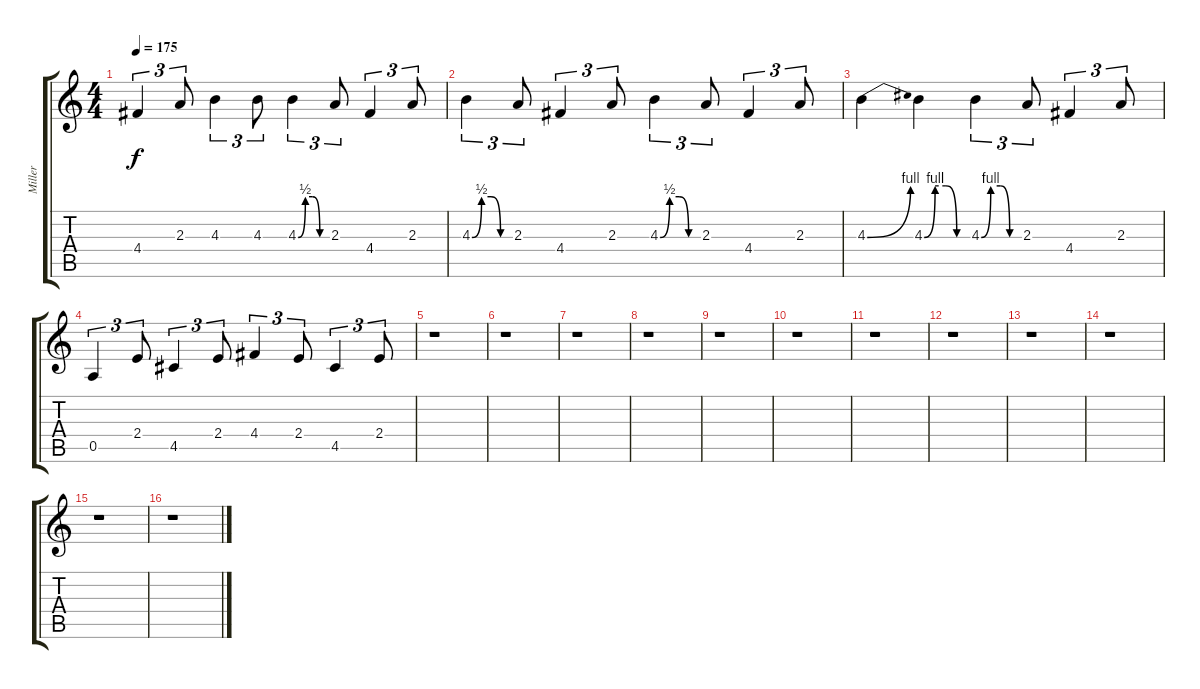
\track ("Miller" "Miller") {instrument overdrivenguitar}
\staff {score tabs}
\tuning (E4 B3 G3 D3 A2 E2) {hide}
\ts (4 4)
\tempo 175
\clef g2
\ks c
4.4.4{tu (3 2) dy f} 2.3.8{tu (3 2)} 4.3.4{tu (3 2)} 4.3.8{tu (3 2)} 4.3{be (custom 0 0 15 2 30 2 45 0 60 0)}.4{tu (3 2)} 2.3.8{tu (3 2)} 4.4.4{tu (3 2)} 2.3.8{tu (3 2)} |
4.3{be (custom 0 0 15 2 30 2 45 0 60 0)}.4{tu (3 2)} 2.3.8{tu (3 2)} 4.4.4{tu (3 2)} 2.3.8{tu (3 2)} 4.3{be (custom 0 0 15 2 30 2 45 0 60 0)}.4{tu (3 2)} 2.3.8{tu (3 2)} 4.4.4{tu (3 2)} 2.3.8{tu (3 2)} |
4.3{be (bend 0 0 60 4)}.4 4.3{be (custom 0 0 15 4 30 4 45 0 60 0)}.4 4.3{be (custom 0 0 15 4 30 4 45 0 60 0)}.4{tu (3 2)} 2.3.8{tu (3 2)} 4.4.4{tu (3 2)} 2.3.8{tu (3 2)} |
0.5.4{tu (3 2)} 2.4.8{tu (3 2)} 4.5.4{tu (3 2)} 2.4.8{tu (3 2)} 4.4.4{tu (3 2)} 2.4.8{tu (3 2)} 4.5.4{tu (3 2)} 2.4.8{tu (3 2)} |
r.1 |
r.1 |
r.1 |
r.1 |
r.1 |
r.1 |
r.1 |
r.1 |
r.1 |
r.1 |
r.1 |
r.1
